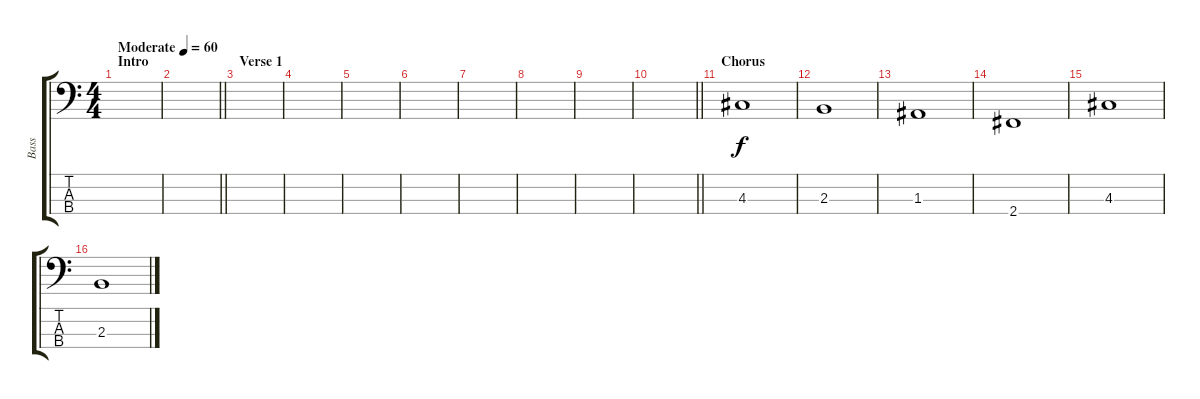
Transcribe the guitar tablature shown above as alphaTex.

\track ("Bass" "Bass") {instrument electricbassfinger}
\staff {score tabs}
\tuning (G2 D2 A1 E1) {hide}
\ts (4 4)
\section ("" "Intro")
\tempo (60 "Moderate")
\clef f4
\ks c
|
\barLineRight lightlight
|
\section ("" "Verse 1")
|
|
|
|
|
|
|
\barLineRight lightlight
|
\section ("" "Chorus")
4.3.1 |
2.3.1 |
1.3.1 |
2.4.1 |
4.3.1 |
2.3.1
